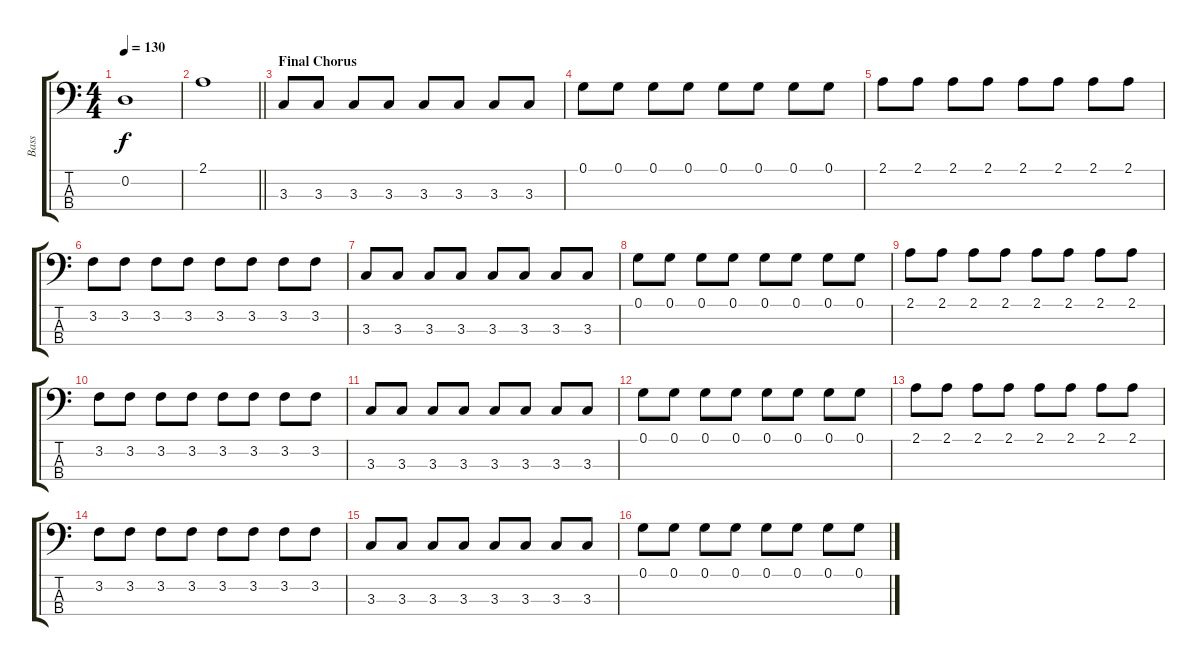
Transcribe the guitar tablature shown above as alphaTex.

\track ("Bass" "Bass") {instrument electricbassfinger}
\staff {score tabs}
\tuning (G2 D2 A1 E1) {hide}
\ts (4 4)
\tempo 130
\clef f4
\ks c
0.2.1{dy f} |
\barLineRight lightlight
2.1.1 |
\section ("" "Final Chorus")
3.3.8 3.3.8 3.3.8 3.3.8 3.3.8 3.3.8 3.3.8 3.3.8 |
0.1.8 0.1.8 0.1.8 0.1.8 0.1.8 0.1.8 0.1.8 0.1.8 |
2.1.8 2.1.8 2.1.8 2.1.8 2.1.8 2.1.8 2.1.8 2.1.8 |
3.2.8 3.2.8 3.2.8 3.2.8 3.2.8 3.2.8 3.2.8 3.2.8 |
3.3.8 3.3.8 3.3.8 3.3.8 3.3.8 3.3.8 3.3.8 3.3.8 |
0.1.8 0.1.8 0.1.8 0.1.8 0.1.8 0.1.8 0.1.8 0.1.8 |
2.1.8 2.1.8 2.1.8 2.1.8 2.1.8 2.1.8 2.1.8 2.1.8 |
3.2.8 3.2.8 3.2.8 3.2.8 3.2.8 3.2.8 3.2.8 3.2.8 |
3.3.8 3.3.8 3.3.8 3.3.8 3.3.8 3.3.8 3.3.8 3.3.8 |
0.1.8 0.1.8 0.1.8 0.1.8 0.1.8 0.1.8 0.1.8 0.1.8 |
2.1.8 2.1.8 2.1.8 2.1.8 2.1.8 2.1.8 2.1.8 2.1.8 |
3.2.8 3.2.8 3.2.8 3.2.8 3.2.8 3.2.8 3.2.8 3.2.8 |
3.3.8 3.3.8 3.3.8 3.3.8 3.3.8 3.3.8 3.3.8 3.3.8 |
0.1.8 0.1.8 0.1.8 0.1.8 0.1.8 0.1.8 0.1.8 0.1.8
